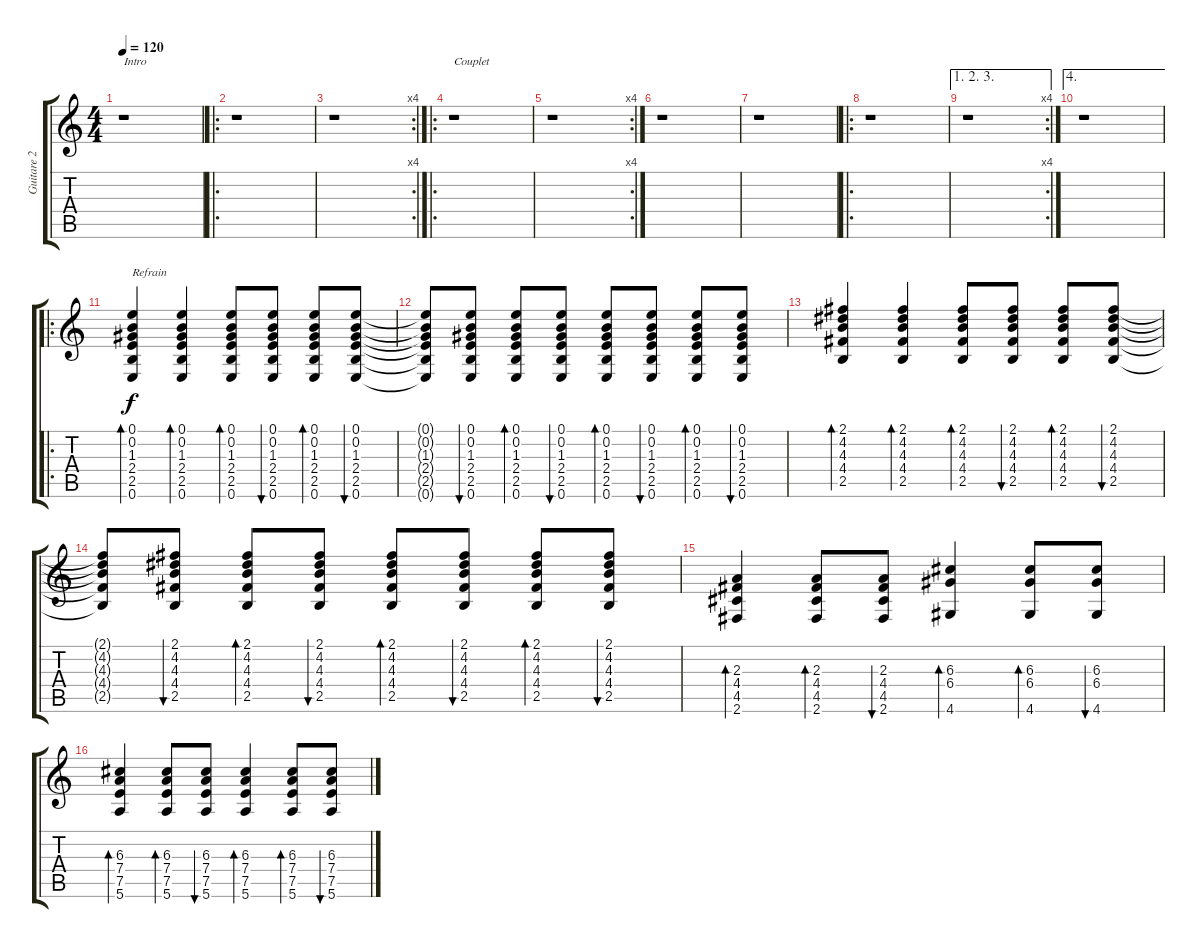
\track ("Guitare 2" "Guitare 2") {instrument acousticguitarsteel}
\staff {score tabs}
\tuning (E4 B3 G3 D3 A2 E2) {hide}
\ts (4 4)
\tempo 120
\clef g2
\ks c
r.1{txt "Intro" dy f instrument acousticguitarsteel} |
\ro
r.1 |
\rc 4
r.1 |
\ro
r.1{txt "Couplet"} |
\rc 4
r.1 |
r.1 |
r.1 |
\ro
r.1 |
\ae (1 2 3)
\rc 4
r.1 |
\ae 4
r.1 |
\ro
(0.1 0.2 1.3 2.4 2.5 0.6).4{bd 60 txt "Refrain"} (0.1 0.2 1.3 2.4 2.5 0.6).4{bd 60} (0.1 0.2 1.3 2.4 2.5 0.6).8{bd 60} (0.1 0.2 1.3 2.4 2.5 0.6).8{bu 60} (0.1 0.2 1.3 2.4 2.5 0.6).8{bd 60} (0.1 0.2 1.3 2.4 2.5 0.6).8{bu 60} |
(0.1{t} 0.2{t} 1.3{t} 2.4{t} 2.5{t} 0.6{t}).8 (0.1 0.2 1.3 2.4 2.5 0.6).8{bu 60} (0.1 0.2 1.3 2.4 2.5 0.6).8{bd 60} (0.1 0.2 1.3 2.4 2.5 0.6).8{bu 60} (0.1 0.2 1.3 2.4 2.5 0.6).8{bd 60} (0.1 0.2 1.3 2.4 2.5 0.6).8{bu 60} (0.1 0.2 1.3 2.4 2.5 0.6).8{bd 60} (0.1 0.2 1.3 2.4 2.5 0.6).8{bu 60} |
(2.1 4.2 4.3 4.4 2.5).4{bd 60} (2.1 4.2 4.3 4.4 2.5).4{bd 60} (2.1 4.2 4.3 4.4 2.5).8{bd 60} (2.1 4.2 4.3 4.4 2.5).8{bu 60} (2.1 4.2 4.3 4.4 2.5).8{bd 60} (2.1 4.2 4.3 4.4 2.5).8{bu 60} |
(2.1{t} 4.2{t} 4.3{t} 4.4{t} 2.5{t}).8 (2.1 4.2 4.3 4.4 2.5).8{bu 60} (2.1 4.2 4.3 4.4 2.5).8{bd 60} (2.1 4.2 4.3 4.4 2.5).8{bu 60} (2.1 4.2 4.3 4.4 2.5).8{bd 60} (2.1 4.2 4.3 4.4 2.5).8{bu 60} (2.1 4.2 4.3 4.4 2.5).8{bd 60} (2.1 4.2 4.3 4.4 2.5).8{bu 60} |
(2.3 4.4 4.5 2.6).4{bd 60} (2.3 4.4 4.5 2.6).8{bd 60} (2.3 4.4 4.5 2.6).8{bu 60} (6.3 6.4 4.6).4{bd 60} (6.3 6.4 4.6).8{bd 60} (6.3 6.4 4.6).8{bu 60} |
(6.3 7.4 7.5 5.6).4{bd 60} (6.3 7.4 7.5 5.6).8{bd 60} (6.3 7.4 7.5 5.6).8{bu 60} (6.3 7.4 7.5 5.6).4{bd 60} (6.3 7.4 7.5 5.6).8{bd 60} (6.3 7.4 7.5 5.6).8{bu 60}
